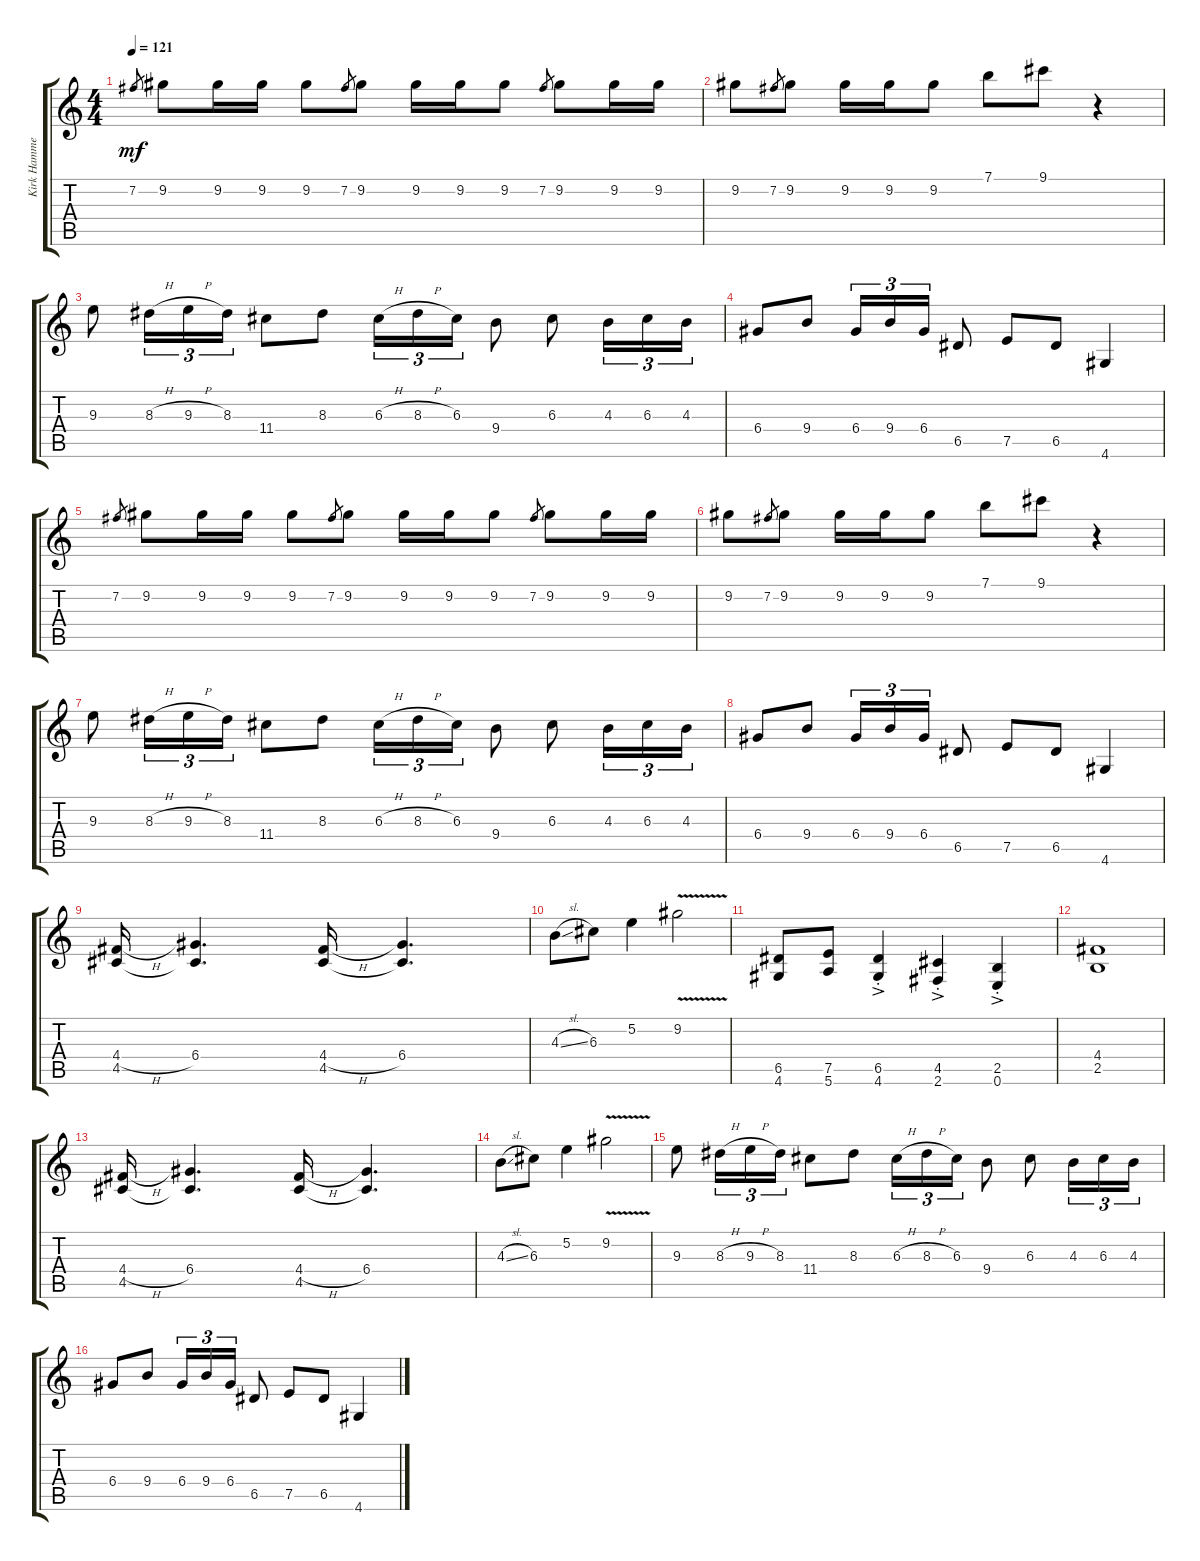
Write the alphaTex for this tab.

\track ("Kirk Hammett" "Kirk Hamme") {instrument distortionguitar}
\staff {score tabs}
\tuning (E4 B3 G3 D3 A2 E2) {hide}
\ts (4 4)
\tempo 121
\clef g2
\ks c
7.2.8{gr dy mf} 9.2.8 9.2.16 9.2.16 9.2.8 7.2.8{gr} 9.2.8 9.2.16 9.2.16 9.2.8 7.2.8{gr} 9.2.8 9.2.16 9.2.16 |
9.2.8 7.2.8{gr} 9.2.8 9.2.16 9.2.16 9.2.8 7.1.8 9.1.8 r.4 |
9.3.8 8.3{h}.16{tu (3 2)} 9.3{h}.16{tu (3 2)} 8.3.16{tu (3 2)} 11.4.8 8.3.8 6.3{h}.16{tu (3 2)} 8.3{h}.16{tu (3 2)} 6.3.16{tu (3 2)} 9.4.8 6.3.8 4.3.16{tu (3 2)} 6.3.16{tu (3 2)} 4.3.16{tu (3 2)} |
6.4.8 9.4.8 6.4.16{tu (3 2)} 9.4.16{tu (3 2)} 6.4.16{tu (3 2)} 6.5.8 7.5.8 6.5.8 4.6.4 |
7.2.8{gr} 9.2.8 9.2.16 9.2.16 9.2.8 7.2.8{gr} 9.2.8 9.2.16 9.2.16 9.2.8 7.2.8{gr} 9.2.8 9.2.16 9.2.16 |
9.2.8 7.2.8{gr} 9.2.8 9.2.16 9.2.16 9.2.8 7.1.8 9.1.8 r.4 |
9.3.8 8.3{h}.16{tu (3 2)} 9.3{h}.16{tu (3 2)} 8.3.16{tu (3 2)} 11.4.8 8.3.8 6.3{h}.16{tu (3 2)} 8.3{h}.16{tu (3 2)} 6.3.16{tu (3 2)} 9.4.8 6.3.8 4.3.16{tu (3 2)} 6.3.16{tu (3 2)} 4.3.16{tu (3 2)} |
6.4.8 9.4.8 6.4.16{tu (3 2)} 9.4.16{tu (3 2)} 6.4.16{tu (3 2)} 6.5.8 7.5.8 6.5.8 4.6.4 |
(4.4{h} 4.5).16 (6.4 4.5{t}).4{d} (4.4{h} 4.5).16 (6.4 4.5{t}).4{d} |
4.3{sl}.8 6.3.8 5.2.4 9.2{v}.2 |
(6.5 4.6).8 (7.5 5.6).8 (6.5{ac st} 4.6{ac st}).4 (4.5{ac st} 2.6{ac st}).4 (2.5{ac st} 0.6{ac st}).4 |
(4.4 2.5).1 |
(4.4{h} 4.5).16 (6.4 4.5{t}).4{d} (4.4{h} 4.5).16 (6.4 4.5{t}).4{d} |
4.3{sl}.8 6.3.8 5.2.4 9.2{v}.2 |
9.3.8 8.3{h}.16{tu (3 2)} 9.3{h}.16{tu (3 2)} 8.3.16{tu (3 2)} 11.4.8 8.3.8 6.3{h}.16{tu (3 2)} 8.3{h}.16{tu (3 2)} 6.3.16{tu (3 2)} 9.4.8 6.3.8 4.3.16{tu (3 2)} 6.3.16{tu (3 2)} 4.3.16{tu (3 2)} |
6.4.8 9.4.8 6.4.16{tu (3 2)} 9.4.16{tu (3 2)} 6.4.16{tu (3 2)} 6.5.8 7.5.8 6.5.8 4.6.4
